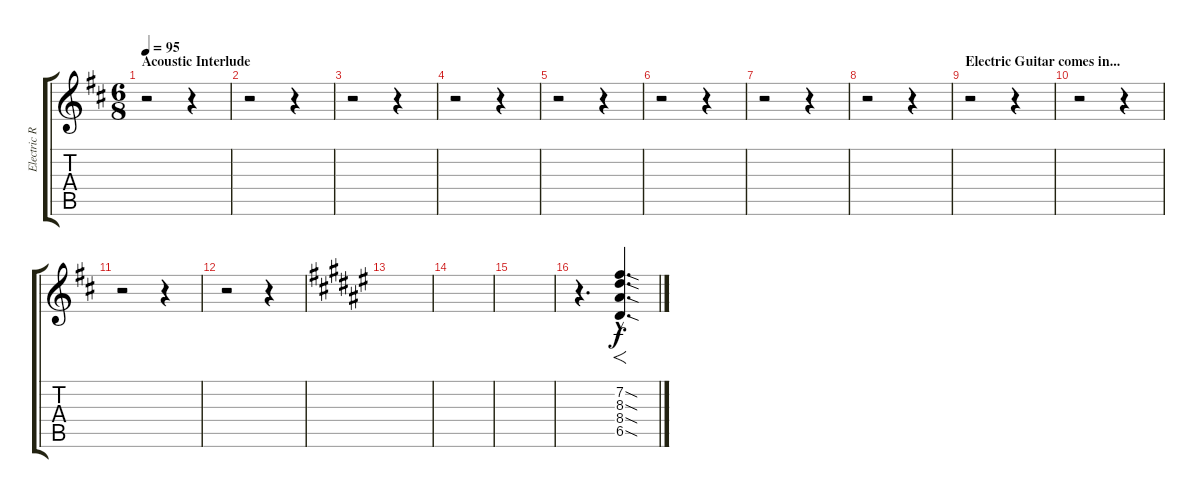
\track ("Electric Rhythm Guitar" "Electric R") {instrument distortionguitar}
\staff {score tabs}
\tuning (E4 B3 G3 D3 A2 E2) {hide}
\ts (6 8)
\section ("" "Acoustic Interlude")
\tempo 95
\clef g2
\ks d
r.2{dy f volume 13} r.4 |
r.2 r.4 |
r.2 r.4 |
r.2 r.4 |
r.2 r.4 |
r.2 r.4 |
r.2 r.4 |
r.2 r.4 |
\section ("" "Electric Guitar comes in...")
r.2 r.4 |
r.2 r.4 |
r.2 r.4 |
r.2 r.4 |
\ks d#minor
|
|
|
r.4{d} (7.2{sod hac} 8.3{sod hac} 8.4{sod hac} 6.5{sod hac}).4{f d}
